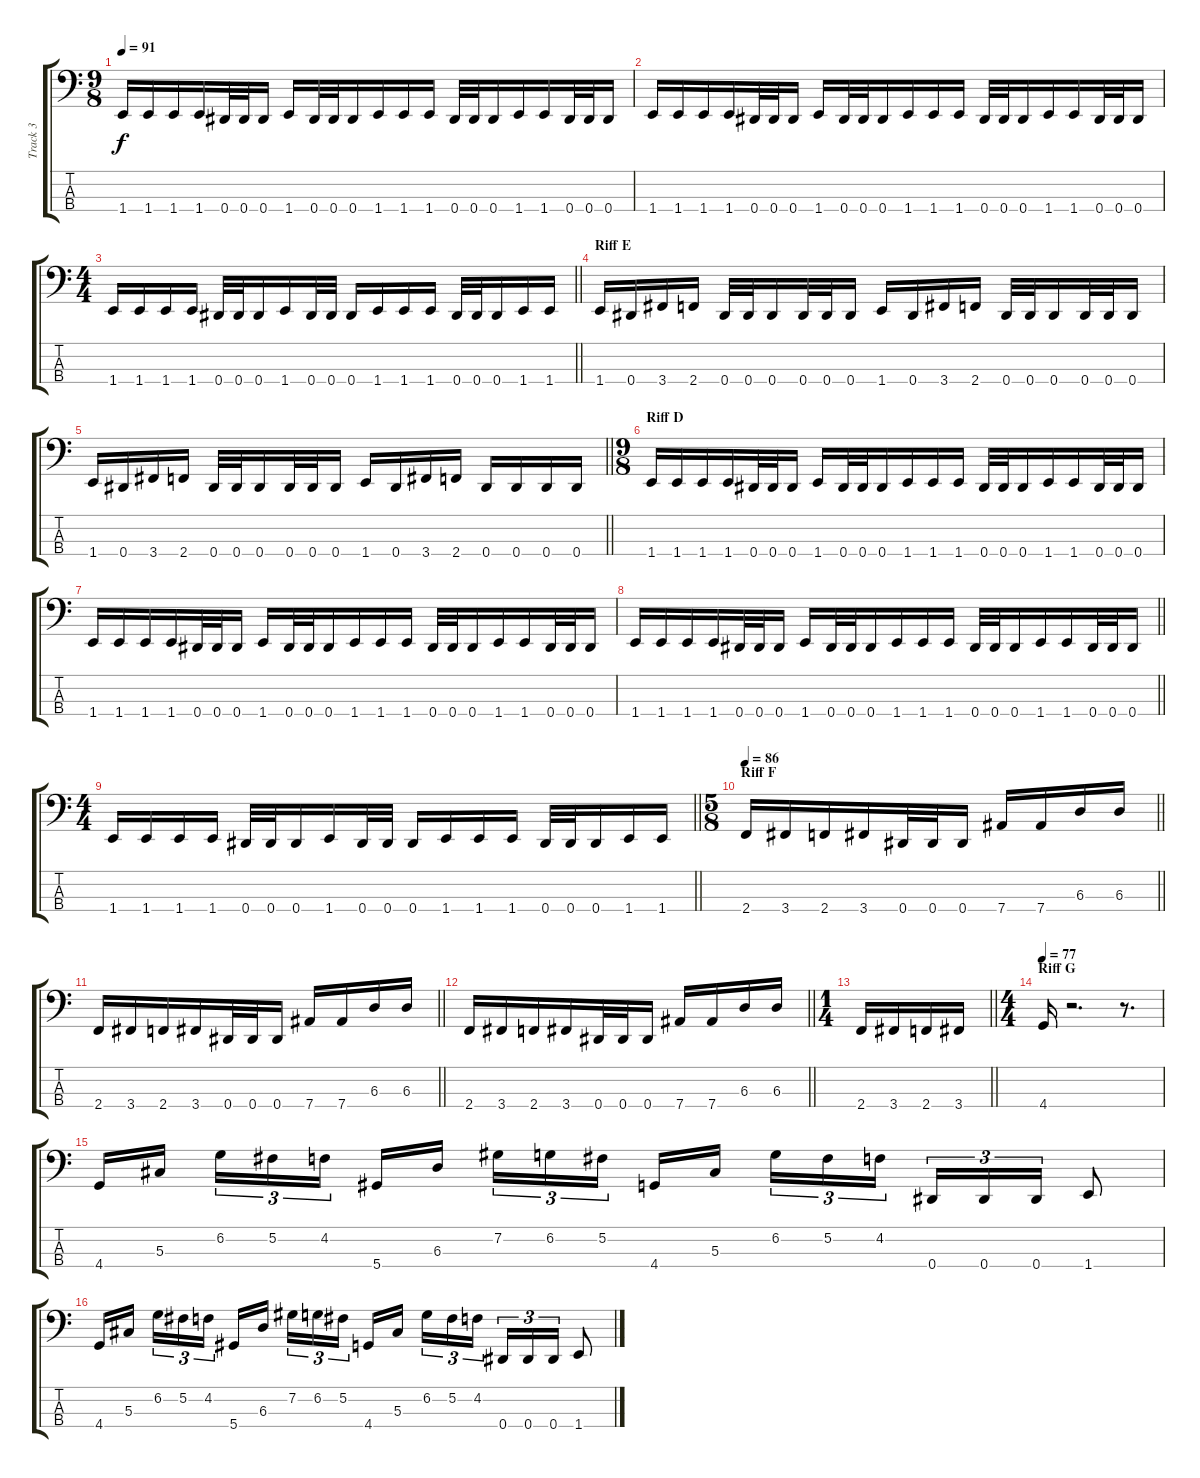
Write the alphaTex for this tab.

\track ("Track 3" "Track 3") {instrument electricbassfinger}
\staff {score tabs}
\tuning (Gb2 Db2 Ab1 Eb1) {hide}
\ts (9 8)
\tempo 91
\clef f4
\ks c
1.4.16{dy f} 1.4.16 1.4.16 1.4.16 0.4.32 0.4.32 0.4.16 1.4.16 0.4.32 0.4.32 0.4.16 1.4.16 1.4.16 1.4.16 0.4.32 0.4.32 0.4.16 1.4.16 1.4.16 0.4.32 0.4.32 0.4.16 |
1.4.16 1.4.16 1.4.16 1.4.16 0.4.32 0.4.32 0.4.16 1.4.16 0.4.32 0.4.32 0.4.16 1.4.16 1.4.16 1.4.16 0.4.32 0.4.32 0.4.16 1.4.16 1.4.16 0.4.32 0.4.32 0.4.16 |
\ts (4 4)
\barLineRight lightlight
1.4.16 1.4.16 1.4.16 1.4.16 0.4.32 0.4.32 0.4.16 1.4.16 0.4.32 0.4.32 0.4.16 1.4.16 1.4.16 1.4.16 0.4.32 0.4.32 0.4.16 1.4.16 1.4.16 |
\section ("" "Riff E")
1.4.16 0.4.16 3.4.16 2.4.16 0.4.32 0.4.32 0.4.16 0.4.32 0.4.32 0.4.16 1.4.16 0.4.16 3.4.16 2.4.16 0.4.32 0.4.32 0.4.16 0.4.32 0.4.32 0.4.16 |
\barLineRight lightlight
1.4.16 0.4.16 3.4.16 2.4.16 0.4.32 0.4.32 0.4.16 0.4.32 0.4.32 0.4.16 1.4.16 0.4.16 3.4.16 2.4.16 0.4.16 0.4.16 0.4.16 0.4.16 |
\ts (9 8)
\section ("" "Riff D")
1.4.16 1.4.16 1.4.16 1.4.16 0.4.32 0.4.32 0.4.16 1.4.16 0.4.32 0.4.32 0.4.16 1.4.16 1.4.16 1.4.16 0.4.32 0.4.32 0.4.16 1.4.16 1.4.16 0.4.32 0.4.32 0.4.16 |
1.4.16 1.4.16 1.4.16 1.4.16 0.4.32 0.4.32 0.4.16 1.4.16 0.4.32 0.4.32 0.4.16 1.4.16 1.4.16 1.4.16 0.4.32 0.4.32 0.4.16 1.4.16 1.4.16 0.4.32 0.4.32 0.4.16 |
\barLineRight lightlight
1.4.16 1.4.16 1.4.16 1.4.16 0.4.32 0.4.32 0.4.16 1.4.16 0.4.32 0.4.32 0.4.16 1.4.16 1.4.16 1.4.16 0.4.32 0.4.32 0.4.16 1.4.16 1.4.16 0.4.32 0.4.32 0.4.16 |
\ts (4 4)
\barLineRight lightlight
1.4.16 1.4.16 1.4.16 1.4.16 0.4.32 0.4.32 0.4.16 1.4.16 0.4.32 0.4.32 0.4.16 1.4.16 1.4.16 1.4.16 0.4.32 0.4.32 0.4.16 1.4.16 1.4.16 |
\ts (5 8)
\section ("" "Riff F")
\tempo 86
\barLineRight lightlight
2.4.16 3.4.16 2.4.16 3.4.16 0.4.32 0.4.32 0.4.16 7.4.16 7.4.16 6.3.16 6.3.16 |
\barLineRight lightlight
2.4.16 3.4.16 2.4.16 3.4.16 0.4.32 0.4.32 0.4.16 7.4.16 7.4.16 6.3.16 6.3.16 |
\barLineRight lightlight
2.4.16 3.4.16 2.4.16 3.4.16 0.4.32 0.4.32 0.4.16 7.4.16 7.4.16 6.3.16 6.3.16 |
\ts (1 4)
\barLineRight lightlight
2.4.16 3.4.16 2.4.16 3.4.16 |
\ts (4 4)
\section ("" "Riff G")
\tempo 77
4.4.16 r.2{d} r.8{d} |
4.4.16 5.3.16{beam splitsecondary} 6.2.16{tu (3 2)} 5.2.16{tu (3 2)} 4.2.16{tu (3 2)} 5.4.16 6.3.16{beam splitsecondary} 7.2.16{tu (3 2)} 6.2.16{tu (3 2)} 5.2.16{tu (3 2)} 4.4.16 5.3.16{beam splitsecondary} 6.2.16{tu (3 2)} 5.2.16{tu (3 2)} 4.2.16{tu (3 2)} 0.4.16{tu (3 2)} 0.4.16{tu (3 2)} 0.4.16{tu (3 2)} 1.4.8 |
4.4.16 5.3.16{beam splitsecondary} 6.2.16{tu (3 2)} 5.2.16{tu (3 2)} 4.2.16{tu (3 2)} 5.4.16 6.3.16{beam splitsecondary} 7.2.16{tu (3 2)} 6.2.16{tu (3 2)} 5.2.16{tu (3 2)} 4.4.16 5.3.16{beam splitsecondary} 6.2.16{tu (3 2)} 5.2.16{tu (3 2)} 4.2.16{tu (3 2)} 0.4.16{tu (3 2)} 0.4.16{tu (3 2)} 0.4.16{tu (3 2)} 1.4.8
